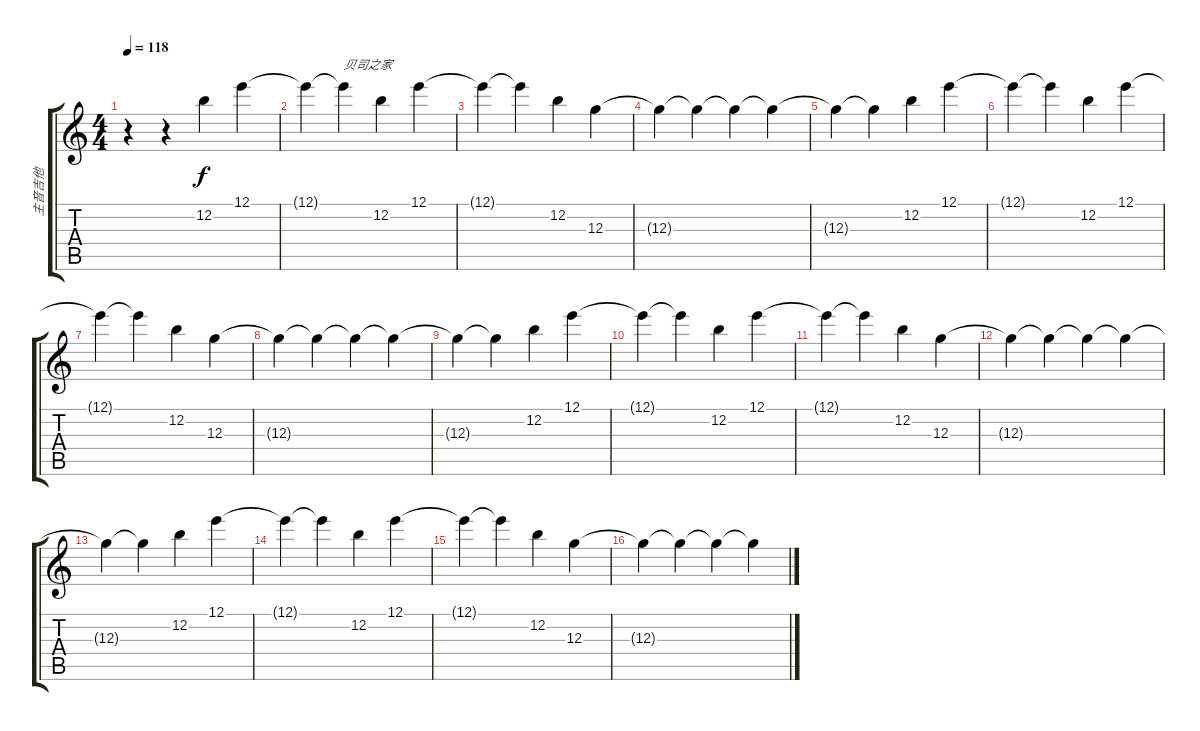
\track ("主音吉他" "主音吉他") {instrument acousticguitarsteel}
\staff {score tabs}
\tuning (E4 B3 G3 D3 A2 E2) {hide}
\ts (4 4)
\tempo 118
\clef g2
\ks c
r.4{dy f instrument acousticguitarsteel} r.4 12.2.4 12.1.4 |
12.1{t}.4 12.1{t}.4{txt "贝司之家"} 12.2.4 12.1.4 |
12.1{t}.4 12.1{t}.4 12.2.4 12.3.4 |
12.3{t}.4 12.3{t}.4 12.3{t}.4 12.3{t}.4 |
12.3{t}.4 12.3{t}.4 12.2.4 12.1.4 |
12.1{t}.4 12.1{t}.4 12.2.4 12.1.4 |
12.1{t}.4 12.1{t}.4 12.2.4 12.3.4 |
12.3{t}.4 12.3{t}.4 12.3{t}.4 12.3{t}.4 |
12.3{t}.4 12.3{t}.4 12.2.4 12.1.4 |
12.1{t}.4 12.1{t}.4 12.2.4 12.1.4 |
12.1{t}.4 12.1{t}.4 12.2.4 12.3.4 |
12.3{t}.4 12.3{t}.4 12.3{t}.4 12.3{t}.4 |
12.3{t}.4 12.3{t}.4 12.2.4 12.1.4 |
12.1{t}.4 12.1{t}.4 12.2.4 12.1.4 |
12.1{t}.4 12.1{t}.4 12.2.4 12.3.4 |
12.3{t}.4 12.3{t}.4 12.3{t}.4 12.3{t}.4
